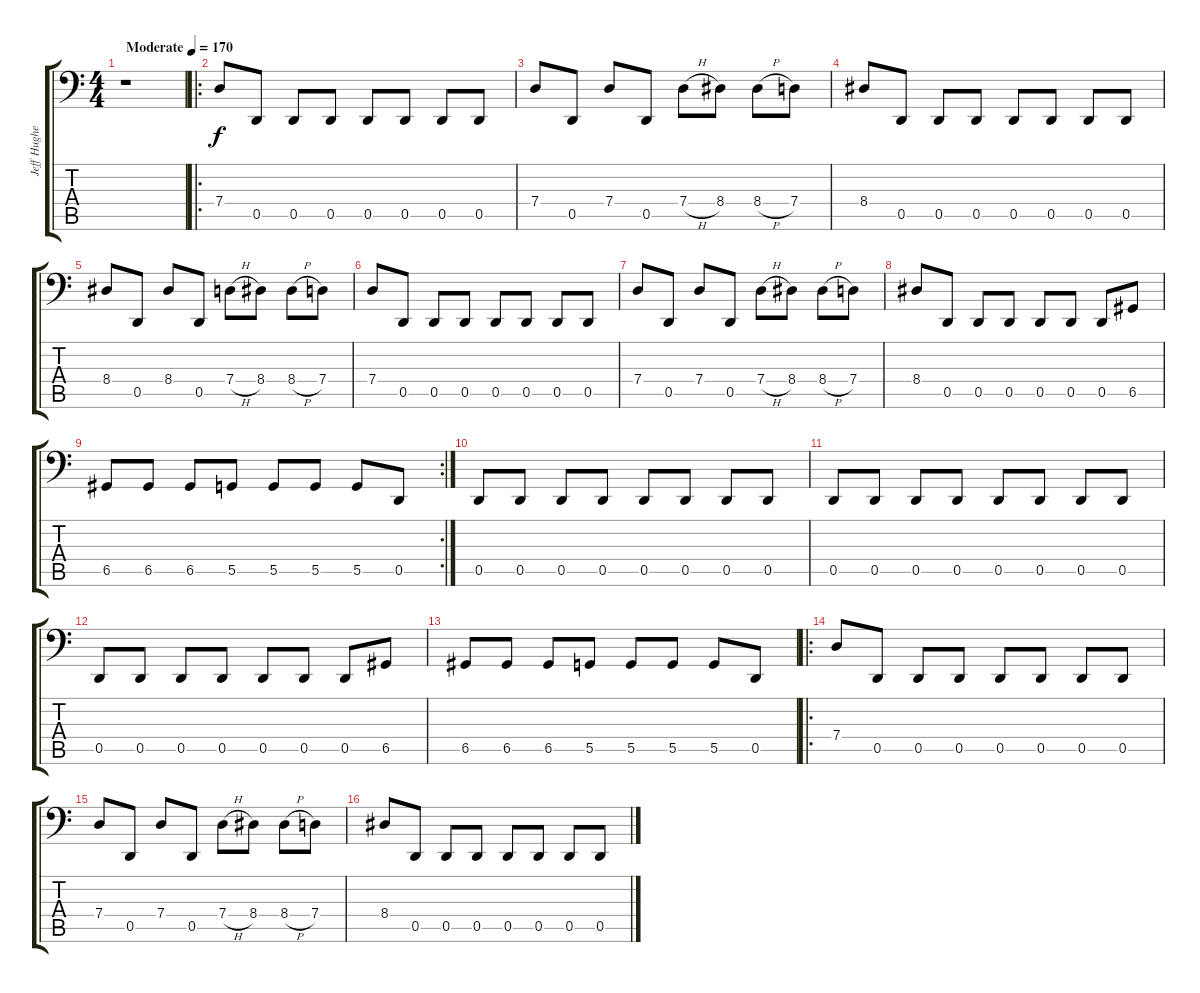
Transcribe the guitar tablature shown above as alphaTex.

\track ("Jeff Hughell" "Jeff Hughe") {instrument electricbassfinger}
\staff {score tabs}
\tuning (Bb2 F2 C2 G1 D1 A0) {hide}
\ts (4 4)
\tempo (170 "Moderate")
\clef f4
\ks c
r.1{dy f instrument electricbassfinger} |
\ro
7.4.8 0.5.8 0.5.8 0.5.8 0.5.8 0.5.8 0.5.8 0.5.8 |
7.4.8 0.5.8 7.4.8 0.5.8 7.4{h}.8 8.4.8 8.4{h}.8 7.4.8 |
8.4.8 0.5.8 0.5.8 0.5.8 0.5.8 0.5.8 0.5.8 0.5.8 |
8.4.8 0.5.8 8.4.8 0.5.8 7.4{h}.8 8.4.8 8.4{h}.8 7.4.8 |
7.4.8 0.5.8 0.5.8 0.5.8 0.5.8 0.5.8 0.5.8 0.5.8 |
7.4.8 0.5.8 7.4.8 0.5.8 7.4{h}.8 8.4.8 8.4{h}.8 7.4.8 |
8.4.8 0.5.8 0.5.8 0.5.8 0.5.8 0.5.8 0.5.8 6.5.8 |
\rc 2
6.5.8 6.5.8 6.5.8 5.5.8 5.5.8 5.5.8 5.5.8 0.5.8 |
0.5.8 0.5.8 0.5.8 0.5.8 0.5.8 0.5.8 0.5.8 0.5.8 |
0.5.8 0.5.8 0.5.8 0.5.8 0.5.8 0.5.8 0.5.8 0.5.8 |
0.5.8 0.5.8 0.5.8 0.5.8 0.5.8 0.5.8 0.5.8 6.5.8 |
6.5.8 6.5.8 6.5.8 5.5.8 5.5.8 5.5.8 5.5.8 0.5.8 |
\ro
7.4.8 0.5.8 0.5.8 0.5.8 0.5.8 0.5.8 0.5.8 0.5.8 |
7.4.8 0.5.8 7.4.8 0.5.8 7.4{h}.8 8.4.8 8.4{h}.8 7.4.8 |
8.4.8 0.5.8 0.5.8 0.5.8 0.5.8 0.5.8 0.5.8 0.5.8
